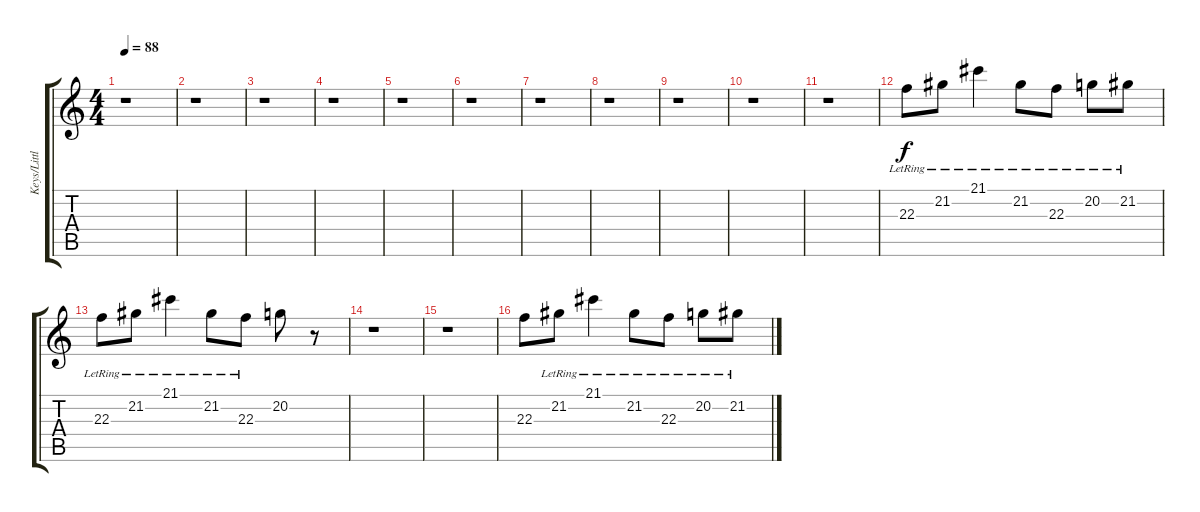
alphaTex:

\track ("Keys/Little Piano" "Keys/Littl") {instrument celesta}
\staff {score tabs}
\tuning (E4 B3 G3 D3 A2 E2) {hide}
\ts (4 4)
\tempo 88
\clef g2
\ks c
r.1{dy f} |
r.1 |
r.1 |
r.1 |
r.1 |
r.1 |
r.1 |
r.1 |
r.1 |
r.1 |
r.1 |
22.3{lr}.8 21.2{lr}.8 21.1{lr}.4 21.2{lr}.8 22.3{lr}.8 20.2{lr}.8 21.2{lr}.8 |
22.3{lr}.8 21.2{lr}.8 21.1{lr}.4 21.2{lr}.8 22.3{lr}.8 20.2.8 r.8 |
r.1 |
r.1 |
22.3.8 21.2{lr}.8 21.1{lr}.4 21.2{lr}.8 22.3{lr}.8 20.2{lr}.8 21.2{lr}.8
